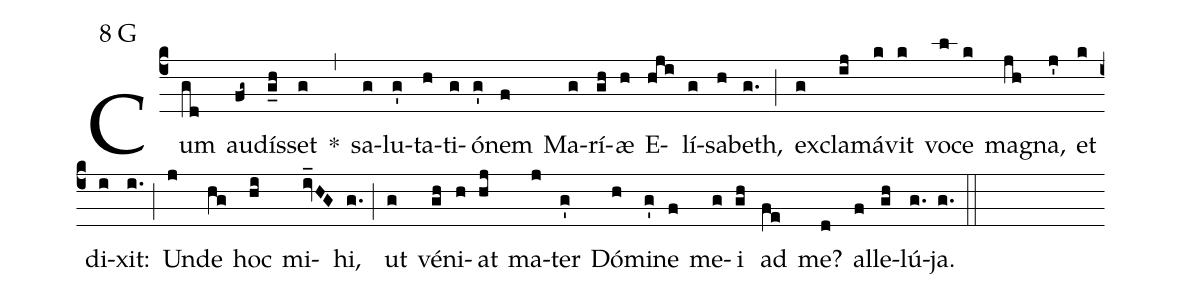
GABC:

mode:8 G;
%%
(c4) Cum(gd) au(fg~)dís(g_h)set(g) *(,) sa(g)lu(g')ta(h)ti(g)ó(g')nem(f) Ma(g)rí(gh)æ(h) E(hji)lí(g)sa(h)beth,(g.) (;) ex(g)cla(ij)má(k)vit(k) vo(l)ce(k) ma(jh)gna,(j') et(k) di(i)xit:(i.) (;) Un(j)de(hg) hoc(hi) mi(iv_HG)hi,(g.) (;) ut(g) vé(gh)ni(h)at(hj) ma(j)ter(g') Dó(h)mi(g')ne(f) me(g)i(gh) ad(fe) me?(d) al(f)le(gh)lú(g.)ja.(g.) (::)
